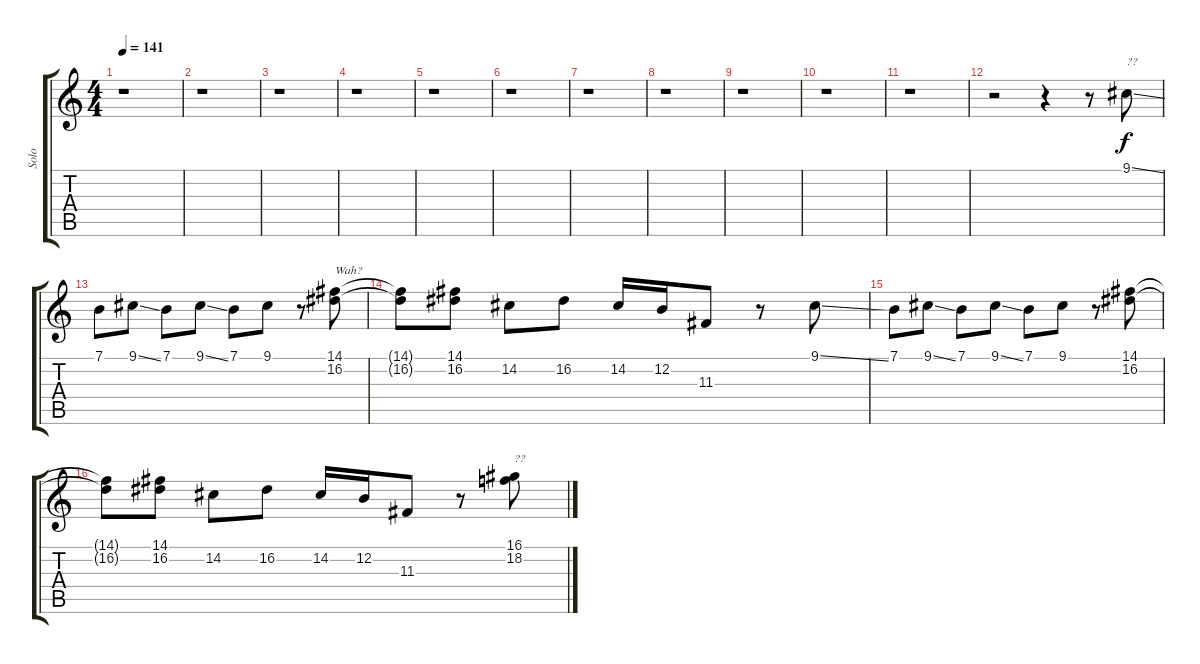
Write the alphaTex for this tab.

\track ("Solo" "Solo") {instrument baritonesax}
\staff {score tabs}
\tuning (E4 B3 G3 D3 A2 E2) {hide}
\ts (4 4)
\tempo 141
\clef g2
\ks c
r.1{dy f} |
r.1 |
r.1 |
r.1 |
r.1 |
r.1 |
r.1 |
r.1 |
r.1 |
r.1 |
r.1 |
r.2 r.4 r.8 9.1{ss}.8{txt "??"} |
7.1.8 9.1{ss}.8 7.1.8 9.1{ss}.8 7.1.8 9.1.8 r.8 (14.1 16.2).8{txt "Wah?"} |
(14.1{t} 16.2{t}).8 (14.1 16.2).8 14.2.8 16.2.8 14.2.16 12.2.16 11.3.8 r.8 9.1{ss}.8 |
7.1.8 9.1{ss}.8 7.1.8 9.1{ss}.8 7.1.8 9.1.8 r.8 (14.1 16.2).8 |
(14.1{t} 16.2{t}).8 (14.1 16.2).8 14.2.8 16.2.8 14.2.16 12.2.16 11.3.8 r.8 (16.1 18.2).8{txt "??"}
